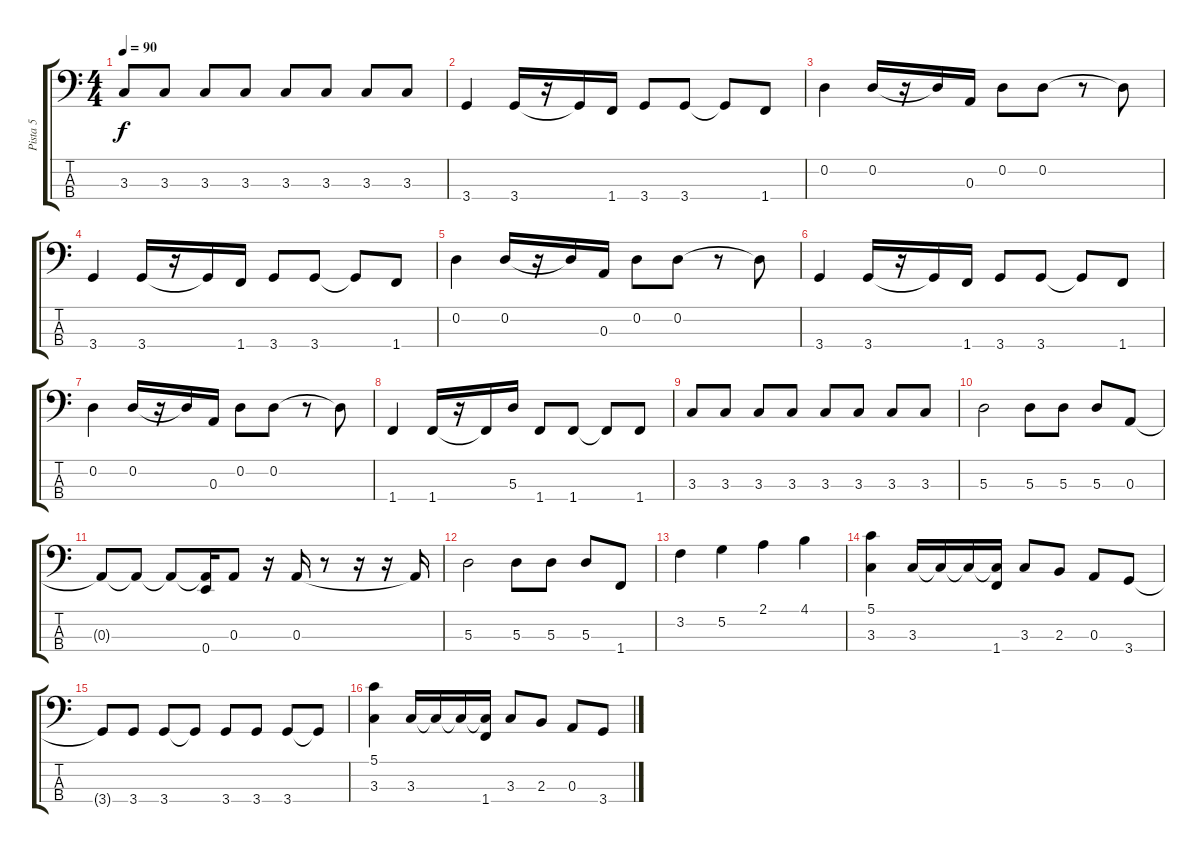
\track ("Pista 5" "Pista 5") {instrument electricbassfinger}
\staff {score tabs}
\tuning (G2 D2 A1 E1) {hide}
\ts (4 4)
\tempo 90
\clef f4
\ks c
3.3.8{dy f} 3.3.8 3.3.8 3.3.8 3.3.8 3.3.8 3.3.8 3.3.8 |
3.4.4 3.4.16 r.16 3.4{t}.16 1.4.16 3.4.8 3.4.8 3.4{t}.8 1.4.8 |
0.2.4 0.2.16 r.16 0.2{t}.16 0.3.16 0.2.8 0.2.8 r.8 0.2{t}.8 |
3.4.4 3.4.16 r.16 3.4{t}.16 1.4.16 3.4.8 3.4.8 3.4{t}.8 1.4.8 |
0.2.4 0.2.16 r.16 0.2{t}.16 0.3.16 0.2.8 0.2.8 r.8 0.2{t}.8 |
3.4.4 3.4.16 r.16 3.4{t}.16 1.4.16 3.4.8 3.4.8 3.4{t}.8 1.4.8 |
0.2.4 0.2.16 r.16 0.2{t}.16 0.3.16 0.2.8 0.2.8 r.8 0.2{t}.8 |
1.4.4 1.4.16 r.16 1.4{t}.16 5.3.16 1.4.8 1.4.8 1.4{t}.8 1.4.8 |
3.3.8 3.3.8 3.3.8 3.3.8 3.3.8 3.3.8 3.3.8 3.3.8 |
5.3.2 5.3.8 5.3.8 5.3.8 0.3.8 |
0.3{t}.8 0.3{t}.8 0.3{t}.8 (0.3{t} 0.4).16 0.3.8 r.16 0.3.16 r.8 r.16 r.16 0.3{t}.16 |
5.3.2 5.3.8 5.3.8 5.3.8 1.4.8 |
3.2.4 5.2.4 2.1.4 4.1.4 |
(5.1 3.3).4 3.3.16 3.3{t}.16 3.3{t}.16 (3.3{t} 1.4).16 3.3.8 2.3.8 0.3.8 3.4.8 |
3.4{t}.8 3.4.8 3.4.8 3.4{t}.8 3.4.8 3.4.8 3.4.8 3.4{t}.8 |
(5.1 3.3).4 3.3.16 3.3{t}.16 3.3{t}.16 (3.3{t} 1.4).16 3.3.8 2.3.8 0.3.8 3.4.8
